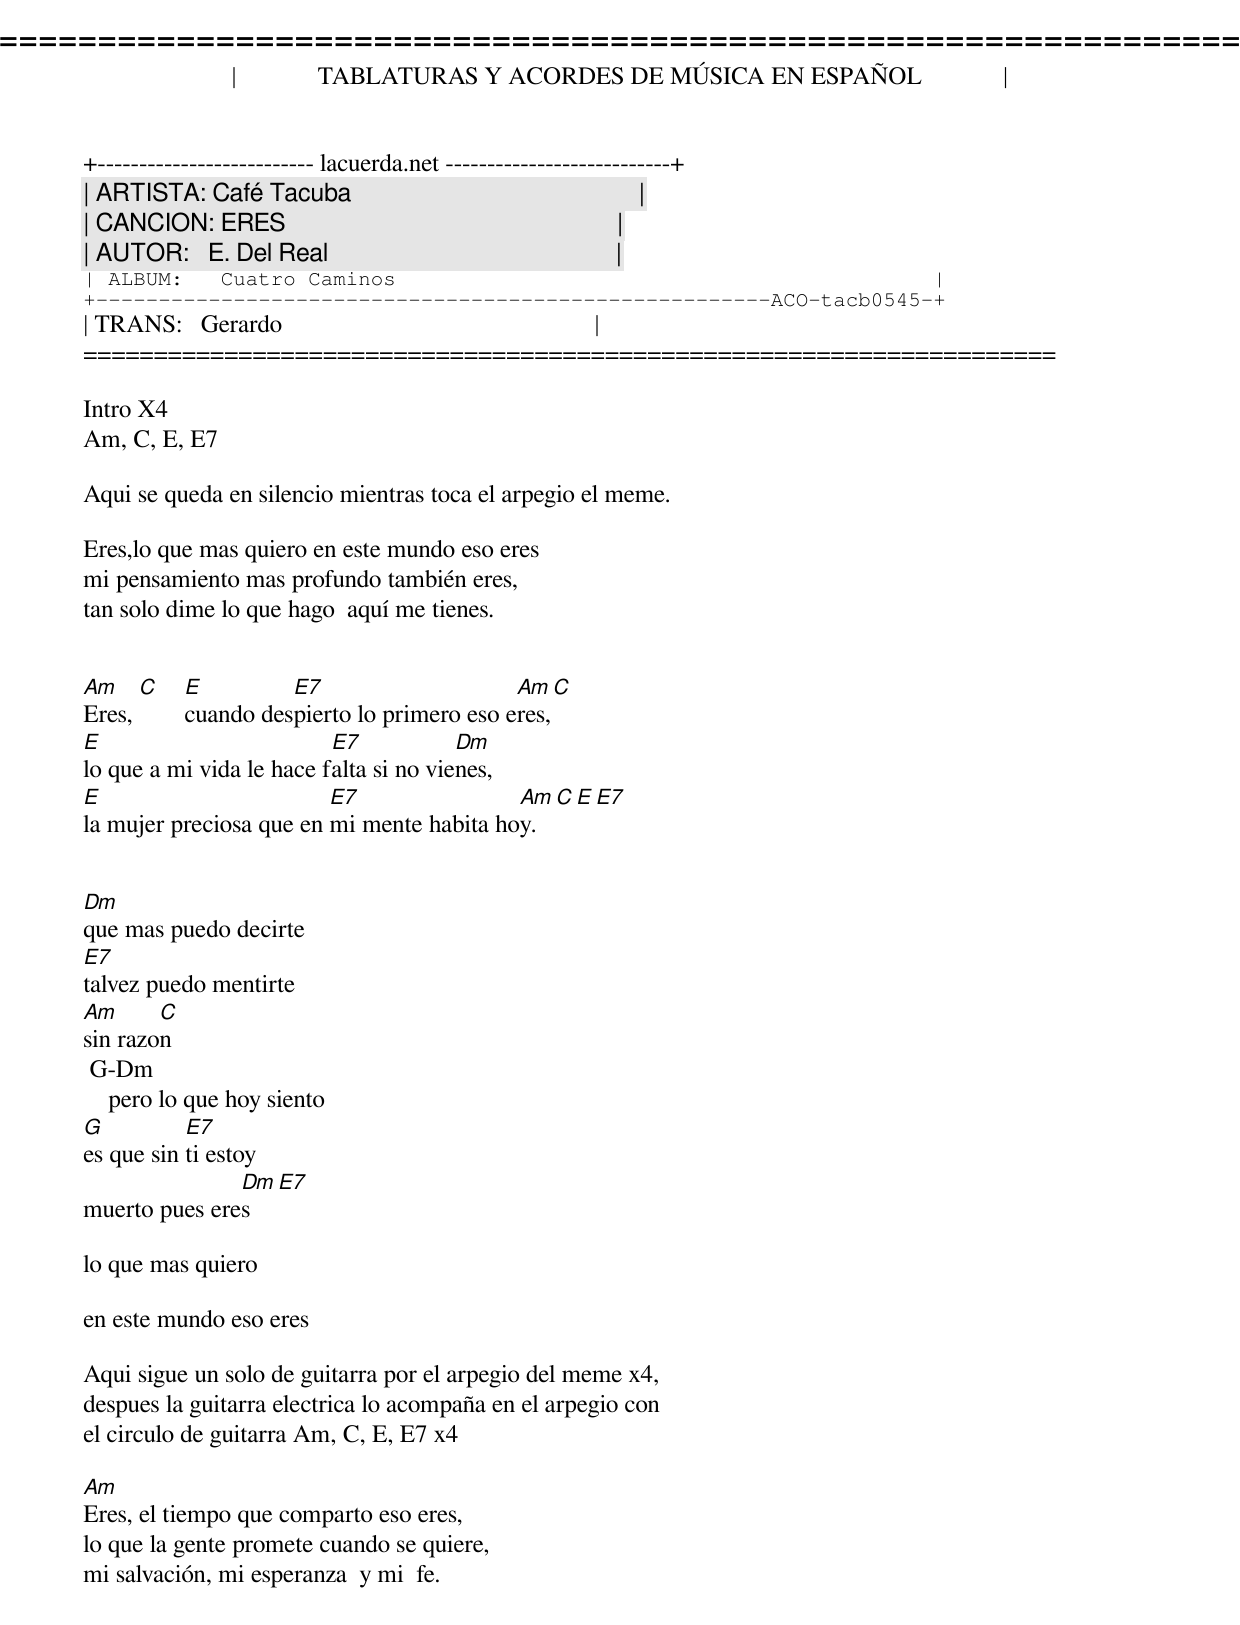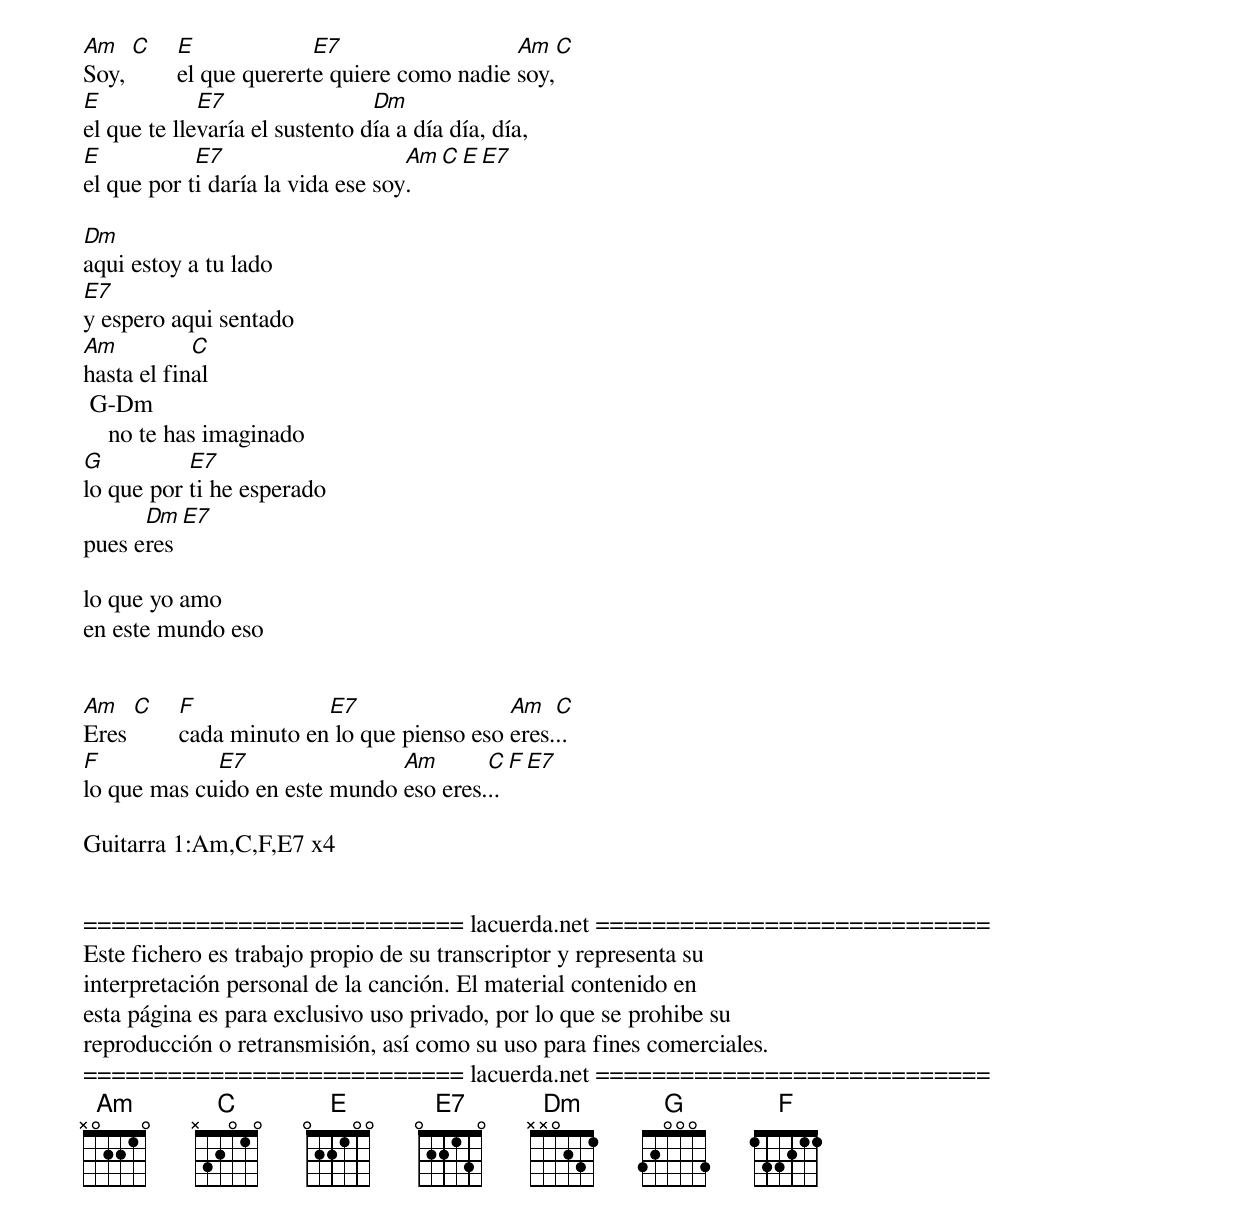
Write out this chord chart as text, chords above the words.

=====================================================================
|             TABLATURAS Y ACORDES DE MÚSICA EN ESPAÑOL             |
+-------------------------- lacuerda.net ---------------------------+
| ARTISTA: Café Tacuba                                              |
| CANCION: ERES                                                     |
| AUTOR:   E. Del Real                                              |
| ALBUM:   Cuatro Caminos                                           |
+------------------------------------------------------ACO-tacb0545-+
| TRANS:   Gerardo                                                  |
=====================================================================

Intro X4
Am, C, E, E7

Aqui se queda en silencio mientras toca el arpegio el meme.

Eres,lo que mas quiero en este mundo eso eres
mi pensamiento mas profundo también eres,
tan solo dime lo que hago  aquí me tienes.


Am    C   E         E7                     Am        C
Eres,     cuando despierto lo primero eso eres,
E                         E7            Dm
lo que a mi vida le hace falta si no vienes,
E                        E7                Am  C  E E7
la mujer preciosa que en mi mente habita hoy.


Dm
que mas puedo decirte
E7
talvez puedo mentirte
Am      C
sin razon
 G-Dm
    pero lo que hoy siento
G          E7
es que sin ti estoy
               Dm    E7
muerto pues eres

lo que mas quiero

en este mundo eso eres

Aqui sigue un solo de guitarra por el arpegio del meme x4,
despues la guitarra electrica lo acompaña en el arpegio con
el circulo de guitarra Am, C, E, E7 x4

Am
Eres, el tiempo que comparto eso eres,
lo que la gente promete cuando se quiere,
mi salvación, mi esperanza  y mi  fe.


Am   C   E             E7                  Am   C
Soy,     el que quererte quiere como nadie soy,
E            E7                 Dm
el que te llevaría el sustento día a día día, día,
E           E7                     Am  C E E7
el que por ti daría la vida ese soy.

Dm
aqui estoy a tu lado
E7
y espero aqui sentado
Am          C
hasta el final
 G-Dm
    no te has imaginado
G          E7
lo que por ti he esperado
      Dm   E7
pues eres

lo que yo amo
en este mundo eso


Am   C   F             E7                 Am   C
Eres     cada minuto en lo que pienso eso eres...
F            E7                Am       C   F   E7
lo que mas cuido en este mundo eso eres...

Guitarra 1:Am,C,F,E7 x4


=========================== lacuerda.net ============================
Este fichero es trabajo propio de su transcriptor y representa su
interpretación personal de la canción. El material contenido en
esta página es para exclusivo uso privado, por lo que se prohibe su
reproducción o retransmisión, así como su uso para fines comerciales.
=========================== lacuerda.net ============================
